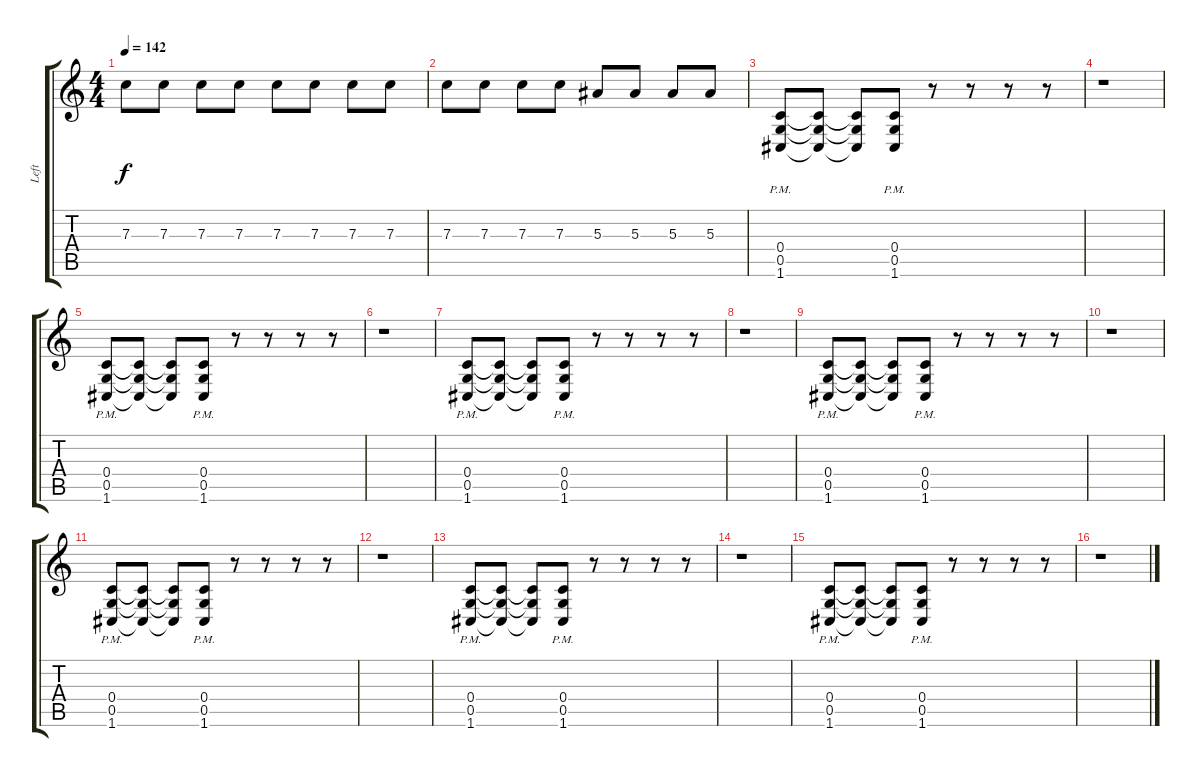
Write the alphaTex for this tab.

\track ("Left" "Left") {instrument overdrivenguitar}
\staff {score tabs}
\tuning (D4 A3 F3 C3 G2 C2) {hide}
\ts (4 4)
\tempo 142
\clef g2
\ks c
7.3.8{dy f} 7.3.8 7.3.8 7.3.8 7.3.8 7.3.8 7.3.8 7.3.8 |
7.3.8 7.3.8 7.3.8 7.3.8 5.3.8 5.3.8 5.3.8 5.3.8 |
(0.4{pm} 0.5{pm} 1.6{pm}).8 (0.4{t} 0.5{t} 1.6{t}).8 (0.4{t} 0.5{t} 1.6{t}).8 (0.4{pm} 0.5{pm} 1.6{pm}).8 r.8 r.8 r.8 r.8 |
r.1 |
(0.4{pm} 0.5{pm} 1.6{pm}).8 (0.4{t} 0.5{t} 1.6{t}).8 (0.4{t} 0.5{t} 1.6{t}).8 (0.4{pm} 0.5{pm} 1.6{pm}).8 r.8 r.8 r.8 r.8 |
r.1 |
(0.4{pm} 0.5{pm} 1.6{pm}).8 (0.4{t} 0.5{t} 1.6{t}).8 (0.4{t} 0.5{t} 1.6{t}).8 (0.4{pm} 0.5{pm} 1.6{pm}).8 r.8 r.8 r.8 r.8 |
r.1 |
(0.4{pm} 0.5{pm} 1.6{pm}).8 (0.4{t} 0.5{t} 1.6{t}).8 (0.4{t} 0.5{t} 1.6{t}).8 (0.4{pm} 0.5{pm} 1.6{pm}).8 r.8 r.8 r.8 r.8 |
r.1 |
(0.4{pm} 0.5{pm} 1.6{pm}).8 (0.4{t} 0.5{t} 1.6{t}).8 (0.4{t} 0.5{t} 1.6{t}).8 (0.4{pm} 0.5{pm} 1.6{pm}).8 r.8 r.8 r.8 r.8 |
r.1 |
(0.4{pm} 0.5{pm} 1.6{pm}).8 (0.4{t} 0.5{t} 1.6{t}).8 (0.4{t} 0.5{t} 1.6{t}).8 (0.4{pm} 0.5{pm} 1.6{pm}).8 r.8 r.8 r.8 r.8 |
r.1 |
(0.4{pm} 0.5{pm} 1.6{pm}).8 (0.4{t} 0.5{t} 1.6{t}).8 (0.4{t} 0.5{t} 1.6{t}).8 (0.4{pm} 0.5{pm} 1.6{pm}).8 r.8 r.8 r.8 r.8 |
r.1
